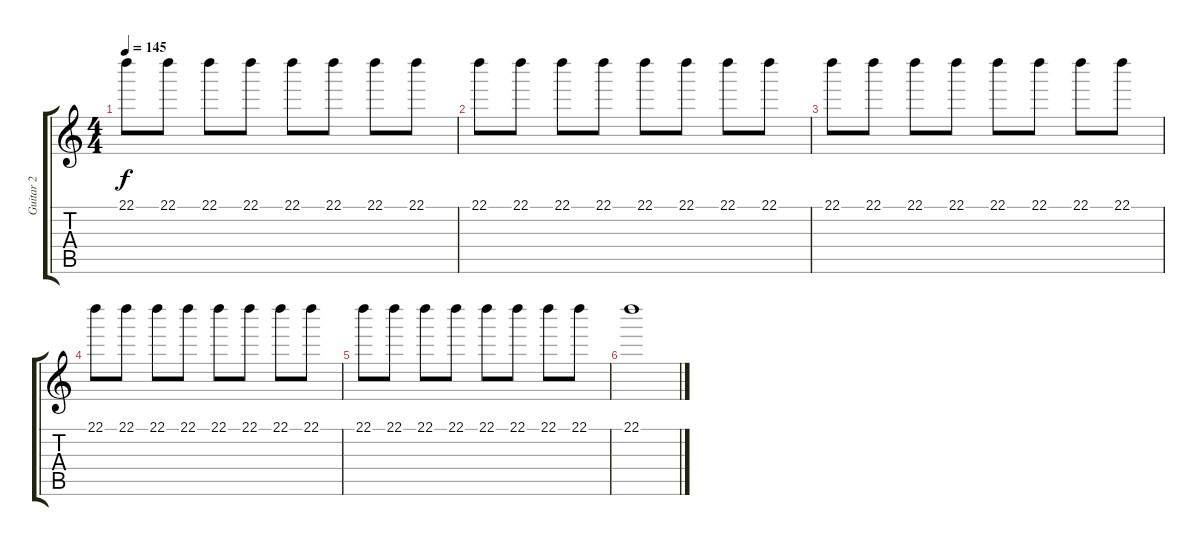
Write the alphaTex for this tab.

\track ("Guitar 2" "Guitar 2") {instrument distortionguitar}
\staff {score tabs}
\tuning (E4 B3 G3 D3 A2 E2) {hide}
\ts (4 4)
\tempo 145
\clef g2
\ks c
22.1.8{dy f} 22.1.8 22.1.8 22.1.8 22.1.8 22.1.8 22.1.8 22.1.8 |
22.1.8 22.1.8 22.1.8 22.1.8 22.1.8 22.1.8 22.1.8 22.1.8 |
22.1.8 22.1.8 22.1.8 22.1.8 22.1.8 22.1.8 22.1.8 22.1.8 |
22.1.8 22.1.8 22.1.8 22.1.8 22.1.8 22.1.8 22.1.8 22.1.8 |
22.1.8 22.1.8 22.1.8 22.1.8 22.1.8 22.1.8 22.1.8 22.1.8 |
22.1.1
